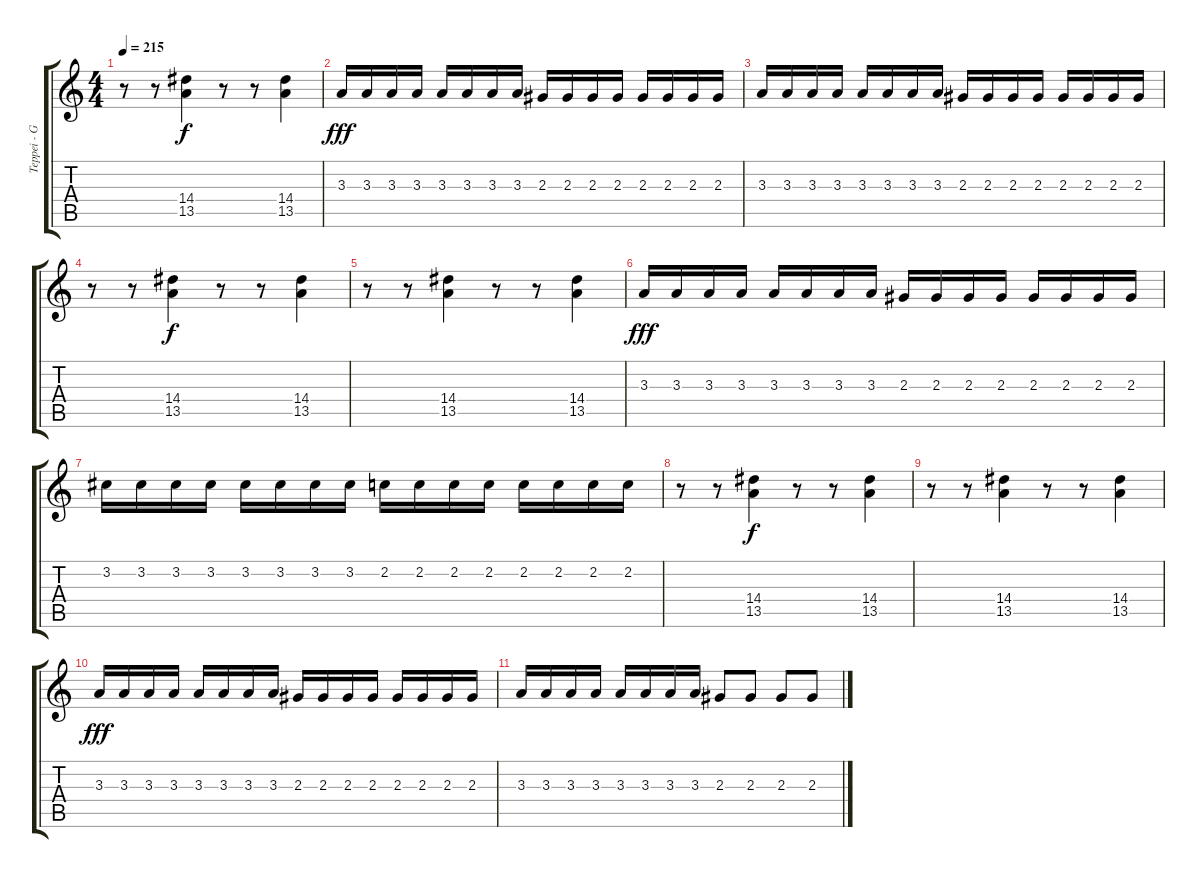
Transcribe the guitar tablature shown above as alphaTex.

\track ("Teppei - Guitar" "Teppei - G") {instrument distortionguitar}
\staff {score tabs}
\tuning (Eb4 Bb3 Gb3 Db3 Ab2 Db2) {hide}
\ts (4 4)
\tempo 215
\clef g2
\ks c
r.8{dy f instrument electricguitarmuted} r.8 (14.4 13.5).4{instrument distortionguitar} r.8{instrument electricguitarmuted} r.8 (14.4 13.5).4{instrument distortionguitar} |
3.3.16{dy fff} 3.3.16 3.3.16 3.3.16 3.3.16 3.3.16 3.3.16 3.3.16 2.3.16 2.3.16 2.3.16 2.3.16 2.3.16 2.3.16 2.3.16 2.3.16 |
3.3.16 3.3.16 3.3.16 3.3.16 3.3.16 3.3.16 3.3.16 3.3.16 2.3.16 2.3.16 2.3.16 2.3.16 2.3.16 2.3.16 2.3.16 2.3.16 |
r.8{instrument electricguitarmuted} r.8 (14.4 13.5).4{dy f instrument distortionguitar} r.8{instrument electricguitarmuted} r.8 (14.4 13.5).4{instrument distortionguitar} |
r.8{instrument electricguitarmuted} r.8 (14.4 13.5).4{instrument distortionguitar} r.8{instrument electricguitarmuted} r.8 (14.4 13.5).4{instrument distortionguitar} |
3.3.16{dy fff} 3.3.16 3.3.16 3.3.16 3.3.16 3.3.16 3.3.16 3.3.16 2.3.16 2.3.16 2.3.16 2.3.16 2.3.16 2.3.16 2.3.16 2.3.16 |
3.2.16 3.2.16 3.2.16 3.2.16 3.2.16 3.2.16 3.2.16 3.2.16 2.2.16 2.2.16 2.2.16 2.2.16 2.2.16 2.2.16 2.2.16 2.2.16 |
r.8{instrument electricguitarmuted} r.8 (14.4 13.5).4{dy f instrument distortionguitar} r.8{instrument electricguitarmuted} r.8 (14.4 13.5).4{instrument distortionguitar} |
r.8{instrument electricguitarmuted} r.8 (14.4 13.5).4{instrument distortionguitar} r.8{instrument electricguitarmuted} r.8 (14.4 13.5).4{instrument distortionguitar} |
3.3.16{dy fff} 3.3.16 3.3.16 3.3.16 3.3.16 3.3.16 3.3.16 3.3.16 2.3.16 2.3.16 2.3.16 2.3.16 2.3.16 2.3.16 2.3.16 2.3.16 |
3.3.16 3.3.16 3.3.16 3.3.16 3.3.16 3.3.16 3.3.16 3.3.16 2.3.8 2.3.8 2.3.8 2.3.8
